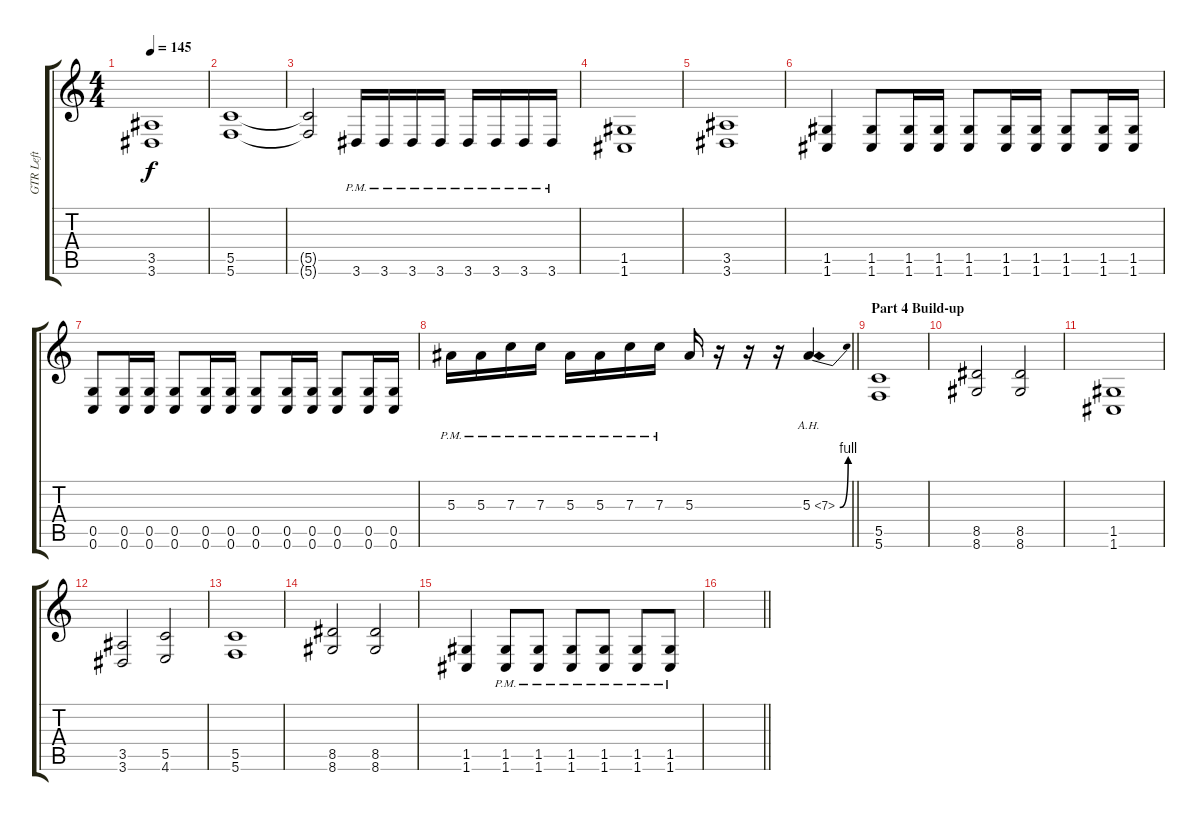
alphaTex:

\track ("GTR Left" "GTR Left") {instrument distortionguitar}
\staff {score tabs}
\tuning (D4 A3 F3 C3 G2 C2) {hide}
\ts (4 4)
\tempo 145
\clef g2
\ks c
(3.5 3.6).1{dy f} |
(5.5 5.6).1 |
(5.5{t} 5.6{t}).2 3.6{pm}.16 3.6{pm}.16 3.6{pm}.16 3.6{pm}.16 3.6{pm}.16 3.6{pm}.16 3.6{pm}.16 3.6{pm}.16 |
(1.5 1.6).1 |
(3.5 3.6).1 |
(1.5 1.6).4 (1.5 1.6).8 (1.5 1.6).16 (1.5 1.6).16 (1.5 1.6).8 (1.5 1.6).16 (1.5 1.6).16 (1.5 1.6).8 (1.5 1.6).16 (1.5 1.6).16 |
(0.5 0.6).8 (0.5 0.6).16 (0.5 0.6).16 (0.5 0.6).8 (0.5 0.6).16 (0.5 0.6).16 (0.5 0.6).8 (0.5 0.6).16 (0.5 0.6).16 (0.5 0.6).8 (0.5 0.6).16 (0.5 0.6).16 |
\barLineRight lightlight
5.3{pm}.16 5.3{pm}.16 7.3{pm}.16 7.3{pm}.16 5.3{pm}.16 5.3{pm}.16 7.3{pm}.16 7.3{pm}.16 5.3.16 r.16 r.16 r.16 5.3{be (bend 0 0 60 4) ah 2}.4 |
\section ("" "Part 4 Build-up")
(5.5 5.6).1 |
(8.5 8.6).2 (8.5 8.6).2 |
(1.5 1.6).1 |
(3.5 3.6).2 (5.5 4.6).2 |
(5.5 5.6).1 |
(8.5 8.6).2 (8.5 8.6).2 |
(1.5 1.6).4 (1.5{pm} 1.6).8 (1.5{pm} 1.6).8 (1.5{pm} 1.6).8 (1.5{pm} 1.6).8 (1.5{pm} 1.6).8 (1.5{pm} 1.6).8 |
\barLineRight lightlight
